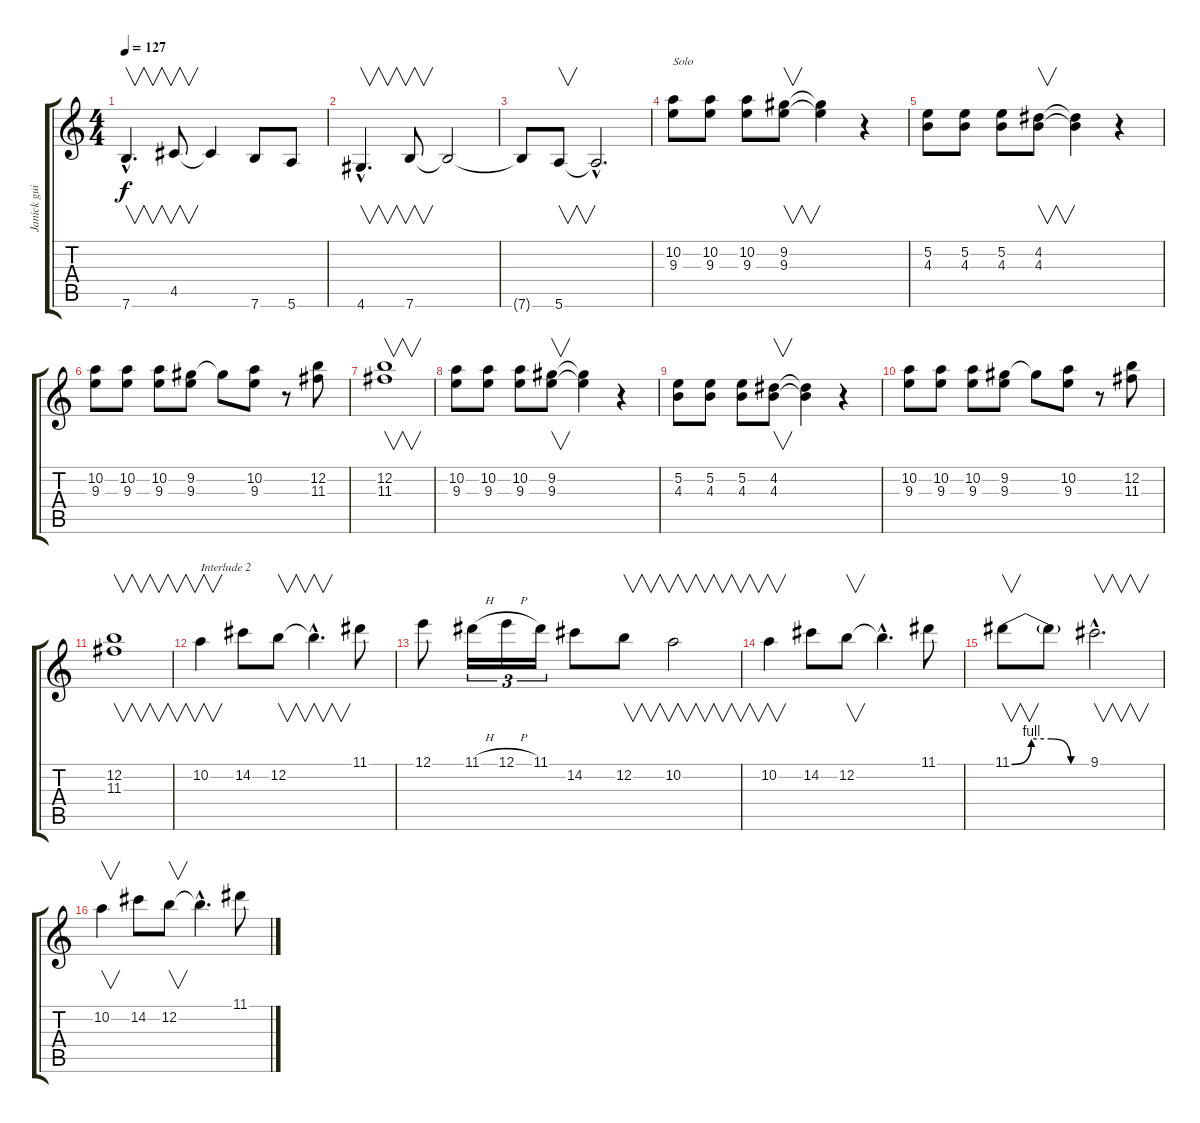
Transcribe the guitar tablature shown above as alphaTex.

\track ("Janick guitar 2" "Janick gui") {instrument overdrivenguitar}
\staff {score tabs}
\tuning (E4 B3 G3 D3 A2 E2) {hide}
\ts (4 4)
\tempo 127
\clef g2
\ks c
7.6{hac}.4{v d dy f} 4.5.8{v} 4.5{t}.4 7.6.8 5.6.8 |
4.6{hac}.4{v d} 7.6.8{v} 7.6{t}.2 |
7.6{t}.8 5.6.8{v} 5.6{hac t}.2{d} |
(10.2 9.3).8{txt "Solo"} (10.2 9.3).8 (10.2 9.3).8 (9.2 9.3).8{v} (9.2{t} 9.3{t}).4 r.4 |
(5.2 4.3).8 (5.2 4.3).8 (5.2 4.3).8 (4.2 4.3).8{v} (4.2{t} 4.3{t}).4 r.4 |
(10.2 9.3).8 (10.2 9.3).8 (10.2 9.3).8 (9.2 9.3).8 9.2{t}.8 (10.2 9.3).8 r.8 (12.2 11.3).8 |
(12.2 11.3).1{v} |
(10.2 9.3).8 (10.2 9.3).8 (10.2 9.3).8 (9.2 9.3).8{v} (9.2{t} 9.3{t}).4 r.4 |
(5.2 4.3).8 (5.2 4.3).8 (5.2 4.3).8 (4.2 4.3).8{v} (4.2{t} 4.3{t}).4 r.4 |
(10.2 9.3).8 (10.2 9.3).8 (10.2 9.3).8 (9.2 9.3).8 9.2{t}.8 (10.2 9.3).8 r.8 (12.2 11.3).8 |
(12.2 11.3).1{v} |
10.2.4{v txt "Interlude 2"} 14.2.8 12.2.8{v} 12.2{hac t}.4{v d} 11.1.8 |
12.1.8 11.1{h}.16{tu (3 2)} 12.1{h}.16{tu (3 2)} 11.1.16{tu (3 2)} 14.2.8 12.2.8{v} 10.2.2{v} |
10.2.4{v} 14.2.8 12.2.8{v} 12.2{hac t}.4{d} 11.1.8 |
11.1{be (custom 0 0 15 4 30 4 45 0 60 0)}.8{v} 11.1{t}.8 9.1{hac}.2{v d} |
10.2.4{v} 14.2.8 12.2.8{v} 12.2{hac t}.4{d} 11.1.8
